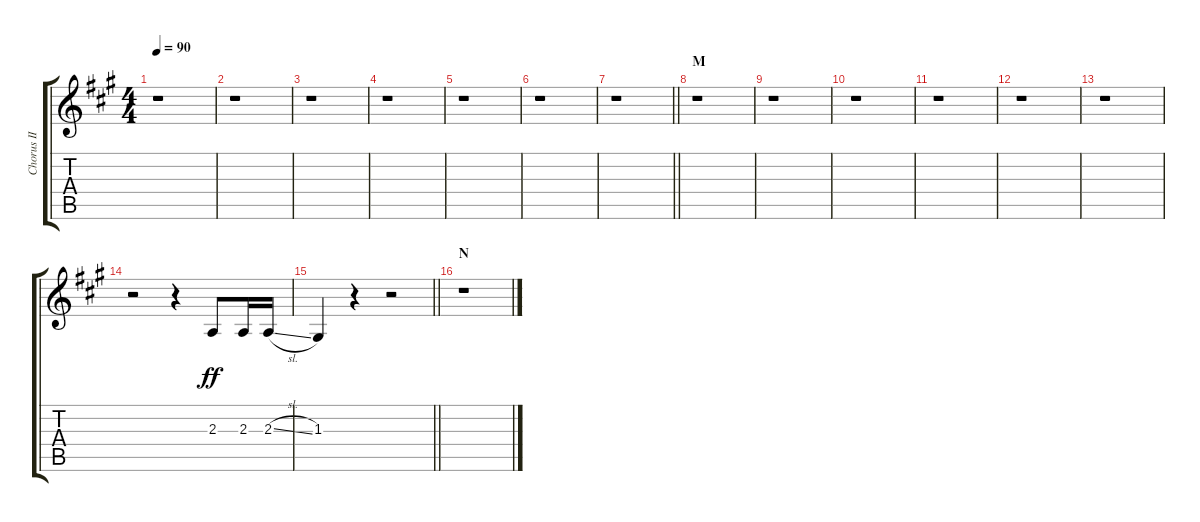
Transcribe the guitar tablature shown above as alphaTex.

\track ("Chorus II" "Chorus II") {instrument voiceoohs}
\staff {score tabs}
\tuning (E4 B3 G3 D3 A2 E2) {hide}
\ts (4 4)
\tempo 90
\clef g2
\ks a
r.1{dy ff} |
r.1 |
r.1 |
r.1 |
r.1 |
r.1 |
\barLineRight lightlight
r.1 |
\section ("" "M")
r.1 |
r.1 |
r.1 |
r.1 |
r.1 |
r.1 |
r.2 r.4 2.3.8 2.3.16 2.3{sl}.16 |
\barLineRight lightlight
1.3.4 r.4 r.2 |
\section ("" "N")
r.1
